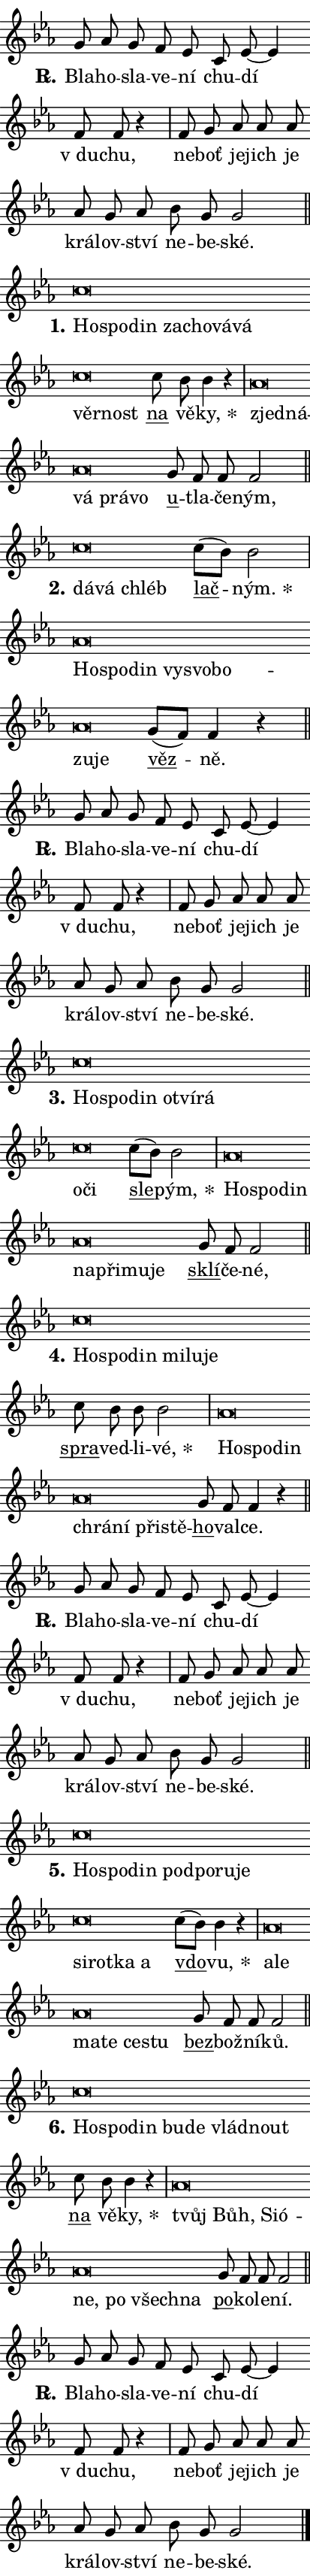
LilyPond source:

\version "2.22.1"
\header { tagline = "" }
\paper {
  indent = 0\cm
  top-margin = 0\cm
  right-margin = 0\cm
  bottom-margin = 0\cm
  left-margin = 0\cm
  paper-width = 7\cm
  page-breaking = #ly:one-page-breaking
  system-system-spacing.basic-distance = #11
  score-system-spacing.basic-distance = #11
  ragged-last = ##f
}


%% Author: Thomas Morley
%% https://lists.gnu.org/archive/html/lilypond-user/2020-05/msg00002.html
#(define (line-position grob)
"Returns position of @var[grob} in current system:
   @code{'start}, if at first time-step
   @code{'end}, if at last time-step
   @code{'middle} otherwise
"
  (let* ((col (ly:item-get-column grob))
         (ln (ly:grob-object col 'left-neighbor))
         (rn (ly:grob-object col 'right-neighbor))
         (col-to-check-left (if (ly:grob? ln) ln col))
         (col-to-check-right (if (ly:grob? rn) rn col))
         (break-dir-left
           (and
             (ly:grob-property col-to-check-left 'non-musical #f)
             (ly:item-break-dir col-to-check-left)))
         (break-dir-right
           (and
             (ly:grob-property col-to-check-right 'non-musical #f)
             (ly:item-break-dir col-to-check-right))))
        (cond ((eqv? 1 break-dir-left) 'start)
              ((eqv? -1 break-dir-right) 'end)
              (else 'middle))))

#(define (tranparent-at-line-position vctor)
  (lambda (grob)
  "Relying on @code{line-position} select the relevant enry from @var{vctor}.
Used to determine transparency,"
    (case (line-position grob)
      ((end) (not (vector-ref vctor 0)))
      ((middle) (not (vector-ref vctor 1)))
      ((start) (not (vector-ref vctor 2))))))

noteHeadBreakVisibility =
#(define-music-function (break-visibility)(vector?)
"Makes @code{NoteHead}s transparent relying on @var{break-visibility}"
#{
  \override NoteHead.transparent =
    #(tranparent-at-line-position break-visibility)
#})

#(define delete-ledgers-for-transparent-note-heads
  (lambda (grob)
    "Reads whether a @code{NoteHead} is transparent.
If so this @code{NoteHead} is removed from @code{'note-heads} from
@var{grob}, which is supposed to be @code{LedgerLineSpanner}.
As a result ledgers are not printed for this @code{NoteHead}"
    (let* ((nhds-array (ly:grob-object grob 'note-heads))
           (nhds-list
             (if (ly:grob-array? nhds-array)
                 (ly:grob-array->list nhds-array)
                 '()))
           ;; Relies on the transparent-property being done before
           ;; Staff.LedgerLineSpanner.after-line-breaking is executed.
           ;; This is fragile ...
           (to-keep
             (remove
               (lambda (nhd)
                 (ly:grob-property nhd 'transparent #f))
               nhds-list)))
      ;; TODO find a better method to iterate over grob-arrays, similiar
      ;; to filter/remove etc for lists
      ;; For now rebuilt from scratch
      (set! (ly:grob-object grob 'note-heads)  '())
      (for-each
        (lambda (nhd)
          (ly:pointer-group-interface::add-grob grob 'note-heads nhd))
        to-keep))))

hideNotes = {
  \noteHeadBreakVisibility #begin-of-line-visible
}
unHideNotes = {
  \noteHeadBreakVisibility #all-visible
}

% work-around for resetting accidentals
% https://lilypond.org/doc/v2.23/Documentation/notation/displaying-rhythms#unmetered-music
cadenzaMeasure = {
  \cadenzaOff
  \partial 1024 s1024
  \cadenzaOn
}

#(define-markup-command (accent layout props text) (markup?)
  "Underline accented syllable"
  (interpret-markup layout props
    #{\markup \override #'(offset . 4.3) \underline { #text }#}))

responsum = \markup \concat {
  "R" \hspace #-1.05 \path #0.1 #'((moveto 0 0.07) (lineto 0.9 0.8)) \hspace #0.05 "."
}

\layout {
    \context {
        \Staff
        \remove "Time_signature_engraver"
        \override LedgerLineSpanner.after-line-breaking = #delete-ledgers-for-transparent-note-heads
    }
    \context {
        \Voice {
            \override NoteHead.output-attributes = #'((class . "notehead"))
            \override Hairpin.height = #0.55
        }
    }
    \context {
        \Lyrics {
            \override StanzaNumber.output-attributes = #'((class . "stanzanumber"))
            \override LyricSpace.minimum-distance = #0.9
            \override LyricText.font-name = #"TeX Gyre Schola"
            \override LyricText.font-size = 1
            \override StanzaNumber.font-name = #"TeX Gyre Schola Bold"
            \override StanzaNumber.font-size = 1
        }
    }
}

% magnetic-lyrics.ily
%
%   written by
%     Jean Abou Samra <jean@abou-samra.fr>
%     Werner Lemberg <wl@gnu.org>
%
%   adapted by
%     Jiri Hon <jiri.hon@gmail.com>
%
% Version 2022-Apr-15

% https://www.mail-archive.com/lilypond-user@gnu.org/msg149350.html

#(define (Left_hyphen_pointer_engraver context)
   "Collect syllable-hyphen-syllable occurrences in lyrics and store
them in properties.  This engraver only looks to the left.  For
example, if the lyrics input is @code{foo -- bar}, it does the
following.

@itemize @bullet
@item
Set the @code{text} property of the @code{LyricHyphen} grob between
@q{foo} and @q{bar} to @code{foo}.

@item
Set the @code{left-hyphen} property of the @code{LyricText} grob with
text @q{foo} to the @code{LyricHyphen} grob between @q{foo} and
@q{bar}.
@end itemize

Use this auxiliary engraver in combination with the
@code{lyric-@/text::@/apply-@/magnetic-@/offset!} hook."
   (let ((hyphen #f)
         (text #f))
     (make-engraver
      (acknowledgers
       ((lyric-syllable-interface engraver grob source-engraver)
        (set! text grob)))
      (end-acknowledgers
       ((lyric-hyphen-interface engraver grob source-engraver)
        ;(when (not (grob::has-interface grob 'lyric-space-interface))
          (set! hyphen grob)));)
      ((stop-translation-timestep engraver)
       (when (and text hyphen)
         (ly:grob-set-object! text 'left-hyphen hyphen))
       (set! text #f)
       (set! hyphen #f)))))

#(define (lyric-text::apply-magnetic-offset! grob)
   "If the space between two syllables is less than the value in
property @code{LyricText@/.details@/.squash-threshold}, move the right
syllable to the left so that it gets concatenated with the left
syllable.

Use this function as a hook for
@code{LyricText@/.after-@/line-@/breaking} if the
@code{Left_@/hyphen_@/pointer_@/engraver} is active."
   (let ((hyphen (ly:grob-object grob 'left-hyphen #f)))
     (when hyphen
       (let ((left-text (ly:spanner-bound hyphen LEFT)))
         (when (grob::has-interface left-text 'lyric-syllable-interface)
           (let* ((common (ly:grob-common-refpoint grob left-text X))
                  (this-x-ext (ly:grob-extent grob common X))
                  (left-x-ext
                   (begin
                     ;; Trigger magnetism for left-text.
                     (ly:grob-property left-text 'after-line-breaking)
                     (ly:grob-extent left-text common X)))
                  ;; `delta` is the gap width between two syllables.
                  (delta (- (interval-start this-x-ext)
                            (interval-end left-x-ext)))
                  (details (ly:grob-property grob 'details))
                  (threshold (assoc-get 'squash-threshold details 0.2)))
             (when (< delta threshold)
               (let* (;; We have to manipulate the input text so that
                      ;; ligatures crossing syllable boundaries are not
                      ;; disabled.  For languages based on the Latin
                      ;; script this is essentially a beautification.
                      ;; However, for non-Western scripts it can be a
                      ;; necessity.
                      (lt (ly:grob-property left-text 'text))
                      (rt (ly:grob-property grob 'text))
                      (is-space (grob::has-interface hyphen 'lyric-space-interface))
                      (space (if is-space " " ""))
                      (space-markup (grob-interpret-markup grob " "))
                      (space-size (interval-length (ly:stencil-extent space-markup X)))
                      (extra-delta (if is-space space-size 0))
                      ;; Append new syllable.
                      (ltrt-space (if (and (string? lt) (string? rt))
                                (string-append lt space rt)
                                (make-concat-markup (list lt space rt))))
                      ;; Right-align `ltrt` to the right side.
                      (ltrt-space-markup (grob-interpret-markup
                               grob
                               (make-translate-markup
                                (cons (interval-length this-x-ext) 0)
                                (make-right-align-markup ltrt-space)))))
                 (begin
                   ;; Don't print `left-text`.
                   (ly:grob-set-property! left-text 'stencil #f)
                   ;; Set text and stencil (which holds all collected
                   ;; syllables so far) and shift it to the left.
                   (ly:grob-set-property! grob 'text ltrt-space)
                   (ly:grob-set-property! grob 'stencil ltrt-space-markup)
                   (ly:grob-translate-axis! grob (- (- delta extra-delta)) X))))))))))


#(define (lyric-hyphen::displace-bounds-first grob)
   ;; Make very sure this callback isn't triggered too early.
   (let ((left (ly:spanner-bound grob LEFT))
         (right (ly:spanner-bound grob RIGHT)))
     (ly:grob-property left 'after-line-breaking)
     (ly:grob-property right 'after-line-breaking)
     (ly:lyric-hyphen::print grob)))

squashThreshold = #0.4

\layout {
  \context {
    \Lyrics
    \consists #Left_hyphen_pointer_engraver
    \override LyricText.after-line-breaking =
      #lyric-text::apply-magnetic-offset!
    \override LyricHyphen.stencil = #lyric-hyphen::displace-bounds-first
    \override LyricText.details.squash-threshold = \squashThreshold
    \override LyricHyphen.minimum-distance = 0
    \override LyricHyphen.minimum-length = \squashThreshold
  }
}

squash = \override LyricText.details.squash-threshold = 9999
unSquash = \override LyricText.details.squash-threshold = \squashThreshold

left = \override LyricText.self-alignment-X = #LEFT
unLeft = \revert LyricText.self-alignment-X

starOffset = #(lambda (grob) 
                (let ((x_offset (ly:self-alignment-interface::aligned-on-x-parent grob)))
                  (if (= x_offset 0) 0 (+ x_offset 1.2))))

star = #(define-music-function (syllable)(string?)
"Append star separator at the end of a syllable"
#{
  \once \override LyricText.X-offset = #starOffset
  \lyricmode { \markup {
    #syllable
    \override #'((font-name . "TeX Gyre Schola Bold")) \hspace #0.2 \lower #0.65 \larger "*"
  } }
#})

starAccent = #(define-music-function (syllable)(string?)
"Append star separator at the end of a syllable and make accent"
#{
  \once \override LyricText.X-offset = #starOffset
  \lyricmode { \markup {
    \accent #syllable
    \override #'((font-name . "TeX Gyre Schola Bold")) \hspace #0.2 \lower #0.65 \larger "*"
  } }
#})

breath = #(define-music-function (syllable)(string?)
"Append breathing indicator at the end of a syllable"
#{
  \lyricmode { \markup { #syllable "+" } }
#})

optionalBreath = #(define-music-function (syllable)(string?)
"Append optional breathing indicator at the end of a syllable"
#{
  \lyricmode { \markup { #syllable "(+)" } }
#})


\score {
    <<
        \new Voice = "melody" { \cadenzaOn \key es \major \relative { g'8 as g f es c es~ es4 \bar "" f8 f r4 \cadenzaMeasure \bar "|" f8 g as as as \bar "" as g as \bar "" bes g g2 \cadenzaMeasure \bar "||" \break }
\relative { c''\breve*1/16 \hideNotes \breve*1/16 \bar "" \breve*1/16 \bar "" \breve*1/16 \bar "" \breve*1/16 \bar "" \breve*1/16 \bar "" \breve*1/16 \bar "" \breve*1/16 \breve*1/16 \bar "" \unHideNotes \bar "" c8 bes bes4 r \cadenzaMeasure \bar "|" as\breve*1/16 \hideNotes \breve*1/16 \bar "" \breve*1/16 \bar "" \breve*1/16 \breve*1/16 \bar "" \unHideNotes \bar "" g8 f f f2 \cadenzaMeasure \bar "||" \break }
\relative { c''\breve*1/16 \hideNotes \breve*1/16 \breve*1/16 \bar "" \unHideNotes \bar "" c8[( bes)] bes2 \cadenzaMeasure \bar "|" as\breve*1/16 \hideNotes \breve*1/16 \bar "" \breve*1/16 \bar "" \breve*1/16 \bar "" \breve*1/16 \bar "" \breve*1/16 \bar "" \breve*1/16 \breve*1/16 \bar "" \unHideNotes \bar "" g8[( f)] f4 r \cadenzaMeasure \bar "||" \break }
\relative { g'8 as g f es c es~ es4 \bar "" f8 f r4 \cadenzaMeasure \bar "|" f8 g as as as \bar "" as g as \bar "" bes g g2 \cadenzaMeasure \bar "||" \break }
\relative { c''\breve*1/16 \hideNotes \breve*1/16 \bar "" \breve*1/16 \bar "" \breve*1/16 \bar "" \breve*1/16 \bar "" \breve*1/16 \bar "" \breve*1/16 \breve*1/16 \bar "" \unHideNotes \bar "" c8[( bes)] bes2 \cadenzaMeasure \bar "|" as\breve*1/16 \hideNotes \breve*1/16 \bar "" \breve*1/16 \bar "" \breve*1/16 \bar "" \breve*1/16 \bar "" \breve*1/16 \breve*1/16 \bar "" \unHideNotes \bar "" g8 f f2 \cadenzaMeasure \bar "||" \break }
\relative { c''\breve*1/16 \hideNotes \breve*1/16 \bar "" \breve*1/16 \bar "" \breve*1/16 \bar "" \breve*1/16 \breve*1/16 \bar "" \unHideNotes \bar "" c8 bes bes bes2 \cadenzaMeasure \bar "|" as\breve*1/16 \hideNotes \breve*1/16 \bar "" \breve*1/16 \bar "" \breve*1/16 \bar "" \breve*1/16 \bar "" \breve*1/16 \breve*1/16 \bar "" \unHideNotes \bar "" g8 f f4 r \cadenzaMeasure \bar "||" \break }
\relative { g'8 as g f es c es~ es4 \bar "" f8 f r4 \cadenzaMeasure \bar "|" f8 g as as as \bar "" as g as \bar "" bes g g2 \cadenzaMeasure \bar "||" \break }
\relative { c''\breve*1/16 \hideNotes \breve*1/16 \bar "" \breve*1/16 \bar "" \breve*1/16 \bar "" \breve*1/16 \bar "" \breve*1/16 \bar "" \breve*1/16 \bar "" \breve*1/16 \bar "" \breve*1/16 \bar "" \breve*1/16 \breve*1/16 \bar "" \unHideNotes \bar "" c8[( bes)] bes4 r \cadenzaMeasure \bar "|" as\breve*1/16 \hideNotes \breve*1/16 \bar "" \breve*1/16 \bar "" \breve*1/16 \bar "" \breve*1/16 \breve*1/16 \bar "" \unHideNotes \bar "" g8 f f f2 \cadenzaMeasure \bar "||" \break }
\relative { c''\breve*1/16 \hideNotes \breve*1/16 \bar "" \breve*1/16 \bar "" \breve*1/16 \bar "" \breve*1/16 \bar "" \breve*1/16 \breve*1/16 \bar "" \unHideNotes \bar "" c8 bes bes4 r \cadenzaMeasure \bar "|" as\breve*1/16 \hideNotes \breve*1/16 \bar "" \breve*1/16 \bar "" \breve*1/16 \bar "" \breve*1/16 \bar "" \breve*1/16 \bar "" \breve*1/16 \breve*1/16 \bar "" \unHideNotes \bar "" g8 f f f2 \cadenzaMeasure \bar "||" \break }
\relative { g'8 as g f es c es~ es4 \bar "" f8 f r4 \cadenzaMeasure \bar "|" f8 g as as as \bar "" as g as \bar "" bes g g2 \cadenzaMeasure \bar "||" \break } \bar "|." }
        \new Lyrics \lyricsto "melody" { \lyricmode { \set stanza = \responsum
Bla -- ho -- sla -- ve -- ní chu -- dí "v du" -- chu, ne -- boť je -- jich je krá -- lov -- ství ne -- be -- ské.
\set stanza = "1."
\left Ho -- \squash spo -- din za -- cho -- vá -- vá věr -- nost \unLeft \unSquash \markup \accent na vě -- \star ky, \left zjed -- \squash ná -- vá prá -- vo \unLeft \unSquash \markup \accent u -- tla -- če -- ným,
\set stanza = "2."
\left dá -- \squash vá chléb \unLeft \unSquash \markup \accent lač -- \star ným. \left Ho -- \squash spo -- din vy -- svo -- bo -- zu -- je \unLeft \unSquash \markup \accent věz -- ně.
\set stanza = \responsum
Bla -- ho -- sla -- ve -- ní chu -- dí "v du" -- chu, ne -- boť je -- jich je krá -- lov -- ství ne -- be -- ské.
\set stanza = "3."
\left Ho -- \squash spo -- din o -- tví -- rá o -- či \unLeft \unSquash \markup \accent sle -- \star pým, \left Ho -- \squash spo -- din na -- při -- mu -- je \unLeft \unSquash \markup \accent sklí -- če -- né,
\set stanza = "4."
\left Ho -- \squash spo -- din mi -- lu -- je \unLeft \unSquash \markup \accent spra -- ved -- li -- \star vé, \left Ho -- \squash spo -- din chrá -- ní při -- stě -- \unLeft \unSquash \markup \accent ho -- val -- ce.
\set stanza = \responsum
Bla -- ho -- sla -- ve -- ní chu -- dí "v du" -- chu, ne -- boť je -- jich je krá -- lov -- ství ne -- be -- ské.
\set stanza = "5."
\left Ho -- \squash spo -- din pod -- po -- ru -- je si -- rot -- ka a \unLeft \unSquash \markup \accent vdo -- \star vu, \left a -- \squash le ma -- te ce -- stu \unLeft \unSquash \markup \accent bez -- bož -- ní -- ků.
\set stanza = "6."
\left Ho -- \squash spo -- din bu -- de vlád -- nout \unLeft \unSquash \markup \accent na vě -- \star ky, \left tvůj \squash Bůh, Si -- ó -- ne, po všech -- na \unLeft \unSquash \markup \accent po -- ko -- le -- ní.
\set stanza = \responsum
Bla -- ho -- sla -- ve -- ní chu -- dí "v du" -- chu, ne -- boť je -- jich je krá -- lov -- ství ne -- be -- ské. } }
    >>
    \layout {}
}
